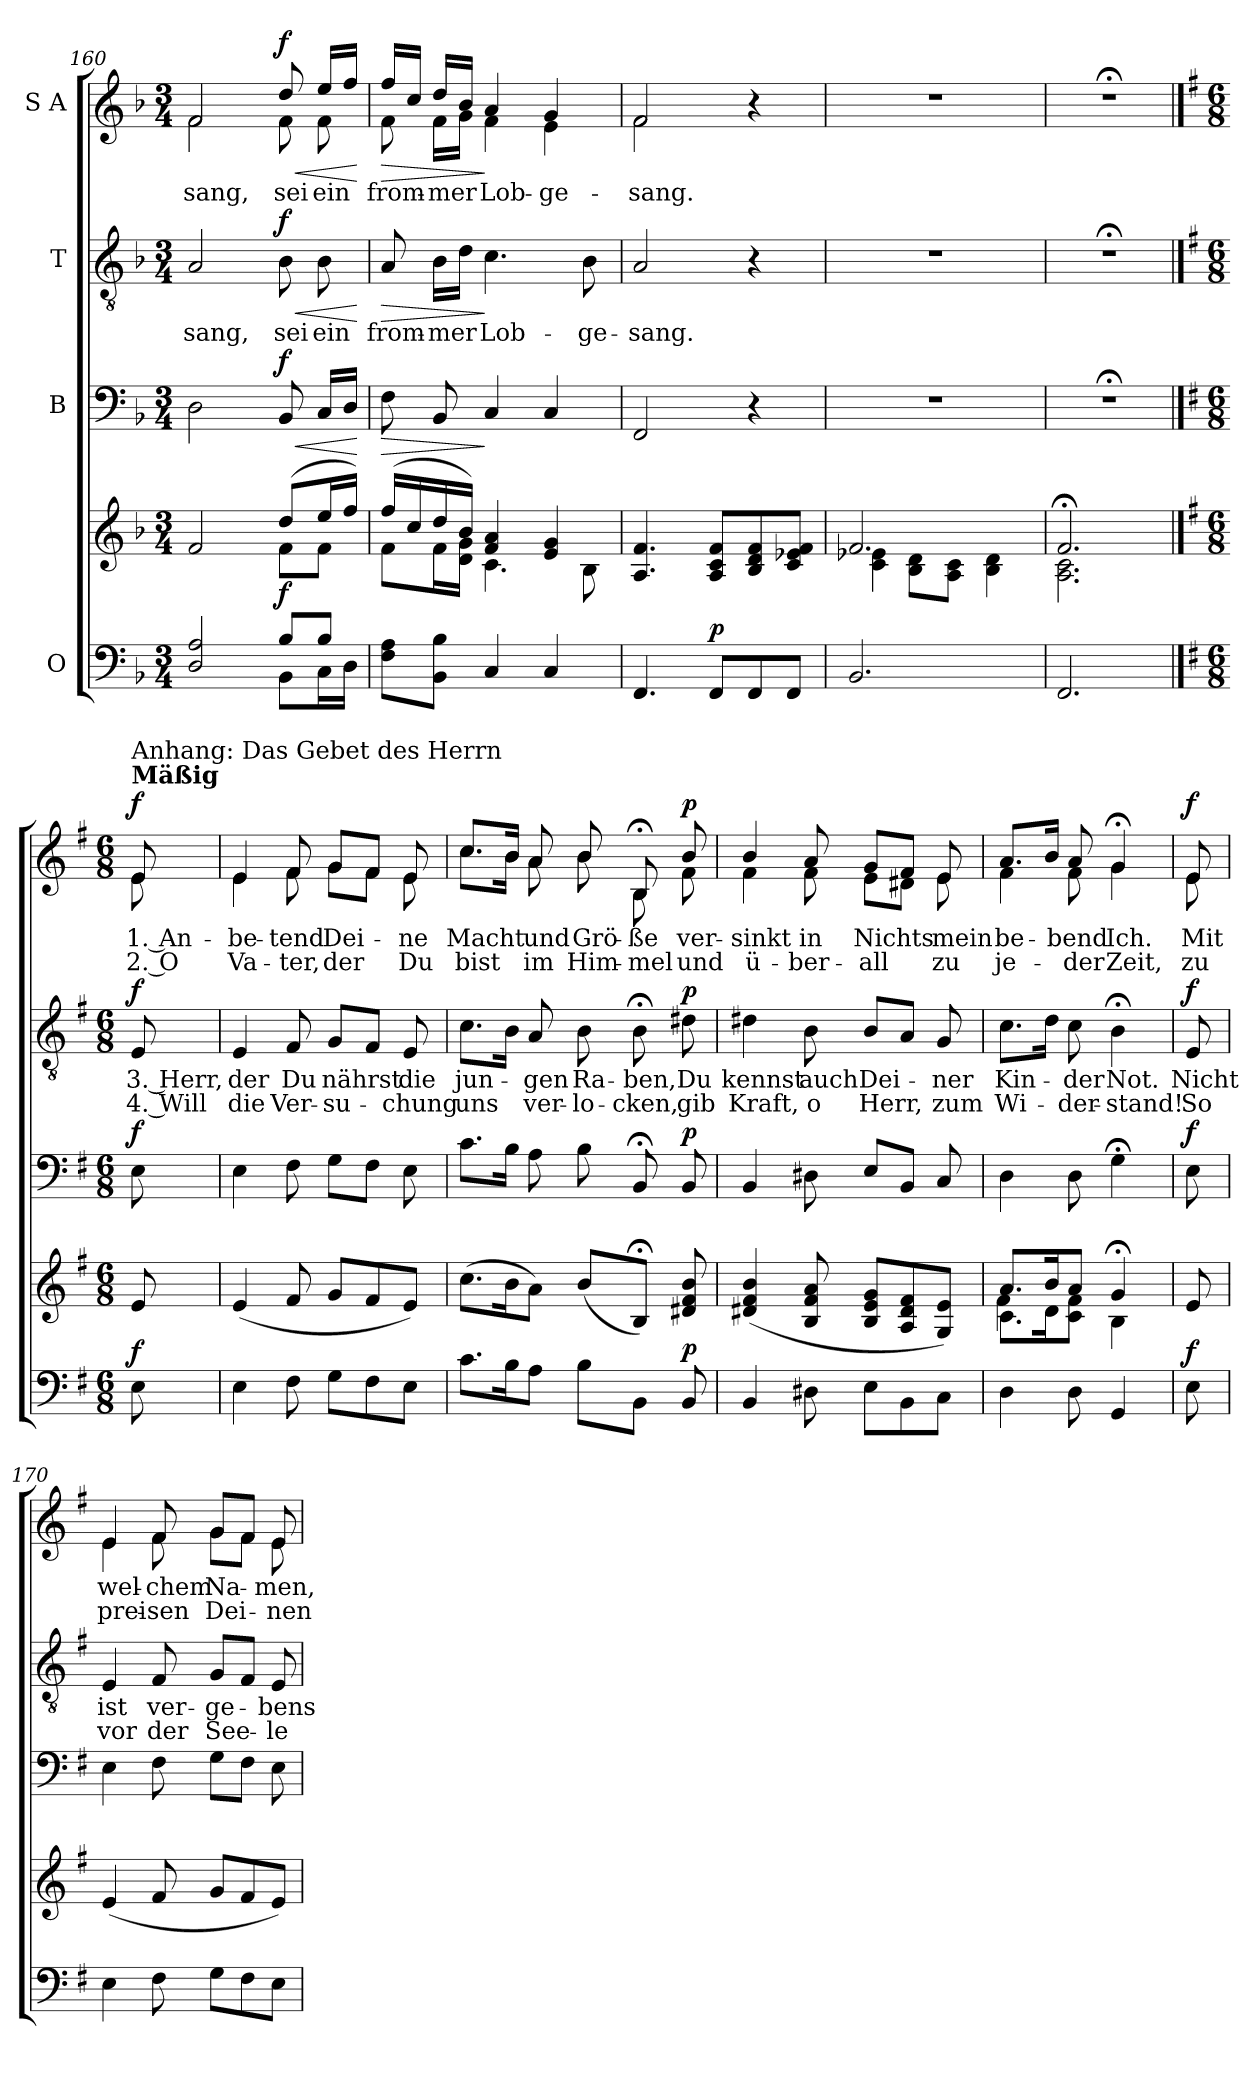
**kern	**kern	**dynam	**kern	**dynam	**kern	**text	**text	**dynam	**kern	**text	**text	**dynam
*part4	*part4	*part4	*part3	*part3	*part2	*part2	*part2	*part2	*part1	*part1	*part1	*part1
*staff5	*staff4	*staff4/5	*staff3	*staff3	*staff2	*staff2	*staff2	*staff2	*staff1	*staff1	*staff1	*staff1
*I"O	*	*	*I"B	*	*I"T	*	*	*	*I"S A	*	*	*
!!LO:PB:g=z
*clefF4	*clefG2	*	*clefF4	*	*clefGv2	*	*	*	*clefG2	*	*	*
*k[b-]	*k[b-]	*	*k[b-]	*	*k[b-]	*	*	*	*k[b-]	*	*	*
*M3/4	*M3/4	*	*M3/4	*	*M3/4	*	*	*	*M3/4	*	*	*
=160	=160	=160	=160	=160	=160	=160	=160	=160	=160	=160	=160	=160
*^	*^	*	*	*	*	*	*	*	*^	*	*	*
2D/ 2A/	2ryy	2f/	2ryy	.	2D\	.	2A/	-sang,	.	.	2f/	2f\	-sang,	.	.
!	!	!	!	!LO:DY:a=2	!	!LO:HP:b	!	!	!	!LO:HP:b	!	!	!	!	!LO:HP:b
!	!	!	!	!	!	!LO:DY:n=1:a	!	!	!	!LO:DY:n=1:a	!	!	!	!	!LO:DY:n=1:a
8B-/L	8BB-\L	(8dd/L	8f\L	f	8BB-/	< f	8B-\	sei	.	< f	8dd/	8f\	sei	.	< f
8B-/J	16C\L	16ee/L	8f\J	.	16C/LL	.	8B-\	ein	.	.	16ee/LL	8f\	ein	.	.
.	16D\JJ	16ff/JJ)	.	.	16D/JJ	.	.	.	.	.	16ff/JJ	.	.	.	.
*v	*v	*	*	*	*	*	*	*	*	*	*v	*v	*	*	*
*	*v	*v	*	*	*	*	*	*	*	*	*	*	*
.	.	.	.	[	.	.	.	[	.	.	.	[
=161	=161	=161	=161	=161	=161	=161	=161	=161	=161	=161	=161	=161
*	*^	*	*	*	*	*	*	*	*	*	*	*
!	!	!	!	!	!LO:HP:b	!	!	!	!LO:HP:b	!	!	!	!LO:HP:b
*	*	*	*	*	*	*	*	*	*	*^	*	*	*
8F\ 8A\L	(16ff/LL	8f\L	.	8F\	>	8A/	from-	.	>	16ff/LL	8f\	from-	.	>
.	16cc/	.	.	.	.	.	.	.	.	16cc/JJ	.	.	.	.
8BB-\ 8B-\J	16dd/	16f\L	.	8BB-/	.	16B-\LL	-mer	.	.	16dd/LL	16f\LL	-mer	.	.
.	16b-/JJ)	16d\ 16g\JJ	.	.	.	16d\JJ	.	.	.	16b-/JJ	16g\JJ	.	.	.
4C/	4f/ 4a/	4.c\	.	4C/	]	4.c\	Lob-	.	]	4a/	4f\	Lob-	.	]
4C/	4e/ 4g/	.	.	4C/	.	.	.	.	.	4g/	4e\	-ge-	.	.
.	.	8B-\	.	.	.	8B-\	-ge-	.	.	.	.	.	.	.
*	*v	*v	*	*	*	*	*	*	*	*	*	*	*	*
=162	=162	=162	=162	=162	=162	=162	=162	=162	=162	=162	=162	=162	=162
4.FF/	4.A/ 4.f/	.	2FF/	.	2A/	-sang.	.	.	2f/	2f\	-sang.	.	.
!	!	!LO:DY:a=2	!	!	!	!	!	!	!	!	!	!	!
8FF/L	8A/ 8c/ 8f/L	p	.	.	.	.	.	.	.	.	.	.	.
8FF/	8B-/ 8d/ 8f/	.	4r	.	4r	.	.	.	4r	4ryy	.	.	.
8FF/J	8c/ 8e-X/ 8f/J	.	.	.	.	.	.	.	.	.	.	.	.
*	*	*	*	*	*	*	*	*	*v	*v	*	*	*
=163	=163	=163	=163	=163	=163	=163	=163	=163	=163	=163	=163	=163
*	*^	*	*	*	*	*	*	*	*	*	*	*
2.BB-/	2.f/	4c\ 4e-X\	.	2.r	.	2.r	.	.	.	2.r	.	.	.
.	.	8B-\ 8d\L	.	.	.	.	.	.	.	.	.	.	.
.	.	8A\ 8c\J	.	.	.	.	.	.	.	.	.	.	.
.	.	4B-\ 4d\	.	.	.	.	.	.	.	.	.	.	.
=164	=164	=164	=164	=164	=164	=164	=164	=164	=164	=164	=164	=164	=164
2.FF/	2.f;</	2.A\ 2.c\	.	2.r;<	.	2.r;<	.	.	.	2.r;<	.	.	.
*	*v	*v	*	*	*	*	*	*	*	*	*	*	*
!!LO:LB:g=z
==165	==165	==165	==165	==165	==165	==165	==165	==165	==165	==165	==165	==165
*k[f#]	*k[f#]	*	*k[f#]	*	*k[f#]	*	*	*	*k[f#]	*	*	*
*M6/8	*M6/8	*	*M6/8	*	*M6/8	*	*	*	*M6/8	*	*	*
*	*^	*	*	*	*	*	*	*	*^	*	*	*
!	!	!	!	!	!	!	!	!	!	!LO:TX:a:B:t=Mäßig	!	!	!	!
!	!	!	!	!	!	!	!	!	!	!LO:TX:a:t=Anhang&colon; Das Gebet des Herrn	!	!	!	!
!	!	!	!LO:DY:a=2	!	!LO:DY:a	!	!	!	!LO:DY:a	!	!	!	!	!LO:DY:a
*	*v	*v	*	*	*	*	*	*	*	*	*	*	*	*
8E\	8e/	f	8E\	f	8E/	3. Herr,	4. Will	f	8e/	8e\	1. An-	2. O	f
=166	=166	=166	=166	=166	=166	=166	=166	=166	=166	=166	=166	=166	=166
4E\	(4e/	.	4E\	.	4E/	der	die	.	4e/	4e\	-be-	Va-	.
8F#\	8f#/	.	8F#\	.	8F#/	Du	Ver-	.	8f#/	8f#\	-tend	-ter,	.
8G\L	8g/L	.	8G\L	.	8G/L	nährst	-su-	.	8g/L	8g\L	Dei-	der	.
8F#\	8f#/	.	8F#\J	.	8F#/J	.	.	.	8f#/J	8f#\J	.	.	.
8E\J	8e/J)	.	8E\	.	8E/	die	-chung	.	8e/	8e\	-ne	Du	.
=167	=167	=167	=167	=167	=167	=167	=167	=167	=167	=167	=167	=167	=167
8.c\L	(8.cc\L	.	8.c\L	.	8.c\L	jun-	uns	.	8.cc/L	8.cc\L	Macht	bist	.
16B\K	16b\K	.	16B\Jk	.	16B\Jk	.	.	.	16b/Jk	16b\Jk	.	.	.
8A\J	8a\J)	.	8A\	.	8A/	-gen	ver-	.	8a/	8a\	und	im	.
8B\L	(8b/L	.	8B\	.	8B\	Ra-	-lo-	.	8b/	8b\	Grö-	Him-	.
8BB\J	8B;</J)	.	8BB;</	.	8B;<\	-ben,	-cken,	.	8B;</	8B\	-ße	-mel	.
!	!	!LO:DY:a=2	!	!LO:DY:a	!	!	!	!LO:DY:a	!	!	!	!	!LO:DY:a
8BB/	8d#X/ 8f#/ 8b/	p	8BB/	p	8d#X\	Du	gib	p	8b/	8f#\	ver-	und	p
=168	=168	=168	=168	=168	=168	=168	=168	=168	=168	=168	=168	=168	=168
4BB/	(4d#X/ 4f#/ 4b/	.	4BB/	.	4d#X\	kennst	Kraft,	.	4b/	4f#\	-sinkt	ü-	.
8D#X\	8B/ 8f#/ 8a/	.	8D#X\	.	8B\	auch	o	.	8a/	8f#\	in	-ber-	.
8E\L	8B/ 8e/ 8g/L	.	8E/L	.	8B/L	Dei-	Herr,	.	8g/L	8e\L	-Nichts	-all	.
8BB\	8A/ 8d#/ 8f#/	.	8BB/J	.	8A/J	.	.	.	8f#/J	8d#X\J	.	.	.
8C\J	8G/ 8e/J)	.	8C/	.	8G/	-ner	zum	.	8e/	8e\	mein	zu	.
=169	=169	=169	=169	=169	=169	=169	=169	=169	=169	=169	=169	=169	=169
*	*^	*	*	*	*	*	*	*	*	*	*	*	*
*	*	*^	*	*	*	*	*	*	*	*	*	*	*	*
4D\	8.a/L	8.c\L	4f#\	.	4D\	.	8.c\L	Kin-	Wi-	.	8.a/L	4f#\	be-	je-	.
.	16b/K	16d\K	.	.	.	.	16d\Jk	.	.	.	16b/Jk	.	.	.	.
8D\	8a/J	8c\ 8f#\J	4.ryy	.	8D\	.	8c\	der	-der-	.	8a/	8f#\	-bend	-der	.
4GG/	4g;</	4B\	.	.	4G;<\	.	4B;<\	Not.	-stand!	.	4g;</	4g\	Ich.	Zeit,	.
*	*	*v	*v	*	*	*	*	*	*	*	*	*	*	*	*
!!LO:LB:g=z	!!
=169X10	=169X10	=169X10	=169X10	=169X10	=169X10	=169X10	=169X10	=169X10	=169X10	=169X10	=169X10	=169X10	=169X10	=169X10
!	!	!	!LO:DY:a=2	!	!LO:DY:a	!	!	!	!LO:DY:a	!	!	!	!	!LO:DY:a
*	*v	*v	*	*	*	*	*	*	*	*	*	*	*	*
8E\	8e/	f	8E\	f	8E/	Nicht	So	f	8e/	8e\	Mit	zu	f
=170	=170	=170	=170	=170	=170	=170	=170	=170	=170	=170	=170	=170	=170
4E\	(4e/	.	4E\	.	4E/	ist	vor	.	4e/	4e\	wel-	prei-	.
8F#\	8f#/	.	8F#\	.	8F#/	ver-	der	.	8f#/	8f#\	-chem	-sen	.
8G\L	8g/L	.	8G\L	.	8G/L	-ge-	See-	.	8g/L	8g\L	Na-	Dei-	.
8F#\	8f#/	.	8F#\J	.	8F#/J	.	.	.	8f#/J	8f#\J	.	.	.
8E\J	8e/J)	.	8E\	.	8E/	-bens	-le	.	8e/	8e\	-men,	-nen	.
*	*	*	*	*	*	*	*	*	*v	*v	*	*	*
=	=	=	=	=	=	=	=	=	=	=	=	=
*-	*-	*-	*-	*-	*-	*-	*-	*-	*-	*-	*-	*-
